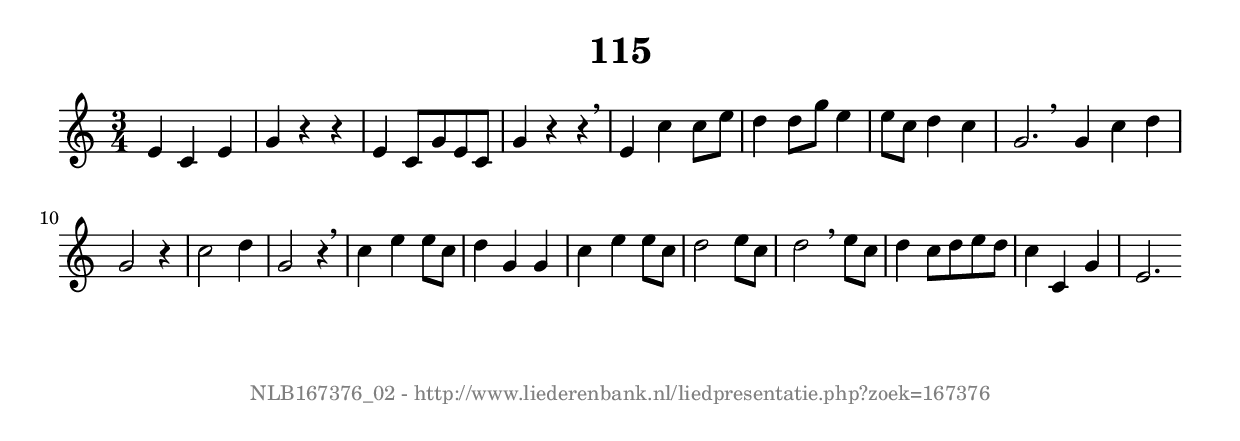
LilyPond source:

%
% produced by wce2krn 1.64 (7 June 2014)
%
\version"2.16"
#(append! paper-alist '(("long" . (cons (* 210 mm) (* 2000 mm)))))
#(set-default-paper-size "long")
sb = {\breathe}
mBreak = {\breathe }
bBreak = {\breathe }
x = {\once\override NoteHead #'style = #'cross }
gl=\glissando
itime={\override Staff.TimeSignature #'stencil = ##f }
ficta = {\once\set suggestAccidentals = ##t}
fine = {\once\override Score.RehearsalMark #'self-alignment-X = #1 \mark \markup {\italic{Fine}}}
dc = {\once\override Score.RehearsalMark #'self-alignment-X = #1 \mark \markup {\italic{D.C.}}}
dcf = {\once\override Score.RehearsalMark #'self-alignment-X = #1 \mark \markup {\italic{D.C. al Fine}}}
dcc = {\once\override Score.RehearsalMark #'self-alignment-X = #1 \mark \markup {\italic{D.C. al Coda}}}
ds = {\once\override Score.RehearsalMark #'self-alignment-X = #1 \mark \markup {\italic{D.S.}}}
dsf = {\once\override Score.RehearsalMark #'self-alignment-X = #1 \mark \markup {\italic{D.S. al Fine}}}
dsc = {\once\override Score.RehearsalMark #'self-alignment-X = #1 \mark \markup {\italic{D.S. al Coda}}}
pv = {\set Score.repeatCommands = #'((volta "1"))}
sv = {\set Score.repeatCommands = #'((volta "2"))}
tv = {\set Score.repeatCommands = #'((volta "3"))}
qv = {\set Score.repeatCommands = #'((volta "4"))}
xv = {\set Score.repeatCommands = #'((volta #f))}
\header{ tagline = ""
title = "115"
}
\score {{
\key c \major
\relative g'
{
\set melismaBusyProperties = #'()
\time 3/4
\tempo 4=120
\override Score.MetronomeMark #'transparent = ##t
\override Score.RehearsalMark #'break-visibility = #(vector #t #t #f)
e4 c e g r r e c8 g' e c g'4 r r \mBreak \bar "|"
e4 c' c8 e d4 d8 g e4 e8 c d4 c g2. \bar ":|:" \bBreak
g4 c d g,2 r4 c2 d4 g,2 r4 \mBreak \bar "|"
c4 e e8 c d4 g, g c e e8 c d2 e8 c d2 \mBreak
e8 c d4 c8 d e d c4 c, g' e2. \bar ":|"
 }}
 \midi { }
 \layout {
            indent = 0.0\cm
}
}
\markup { \vspace #0 } \markup { \with-color #grey \fill-line { \center-column { \smaller "NLB167376_02 - http://www.liederenbank.nl/liedpresentatie.php?zoek=167376" } } }
